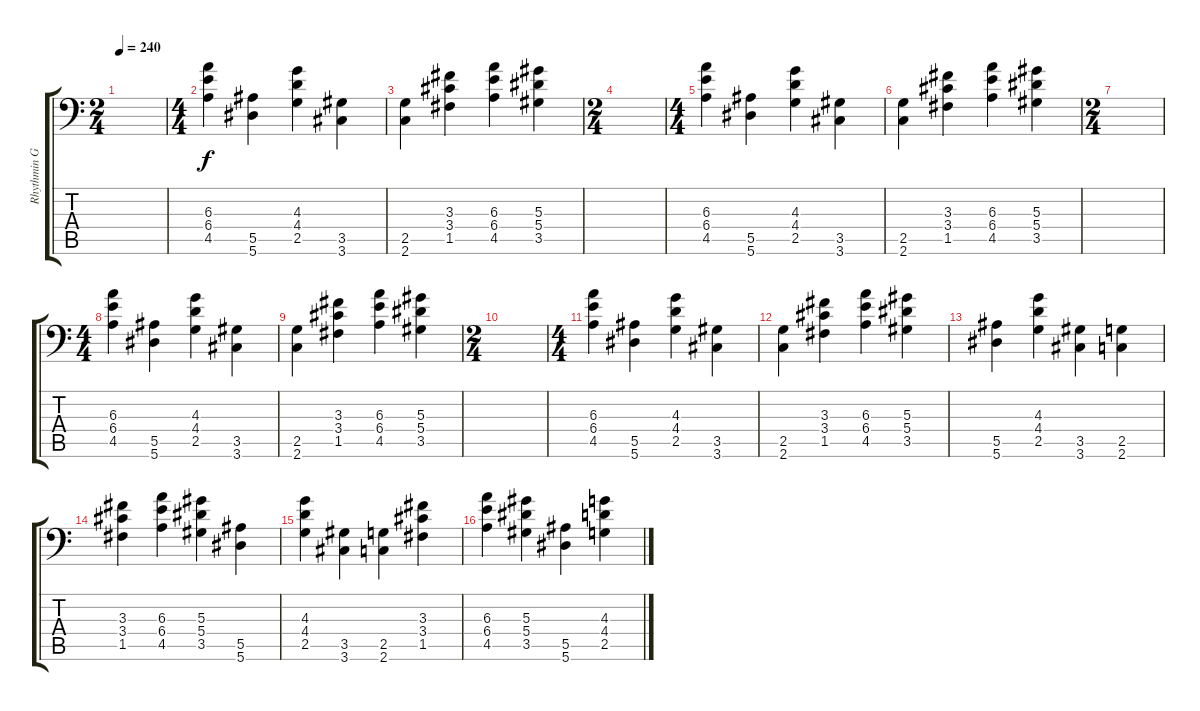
\track ("Rhythmin Guitar #2" "Rhythmin G") {instrument distortionguitar}
\staff {score tabs}
\tuning (C4 G3 Eb3 Bb2 F2 Bb1) {hide}
\ts (2 4)
\tempo 240
\clef f4
\ks c
|
\ts (4 4)
(6.3 6.4 4.5).4 (5.5 5.6).4 (4.3 4.4 2.5).4 (3.5 3.6).4 |
(2.5 2.6).4 (3.3 3.4 1.5).4 (6.3 6.4 4.5).4 (5.3 5.4 3.5).4 |
\ts (2 4)
|
\ts (4 4)
(6.3 6.4 4.5).4 (5.5 5.6).4 (4.3 4.4 2.5).4 (3.5 3.6).4 |
(2.5 2.6).4 (3.3 3.4 1.5).4 (6.3 6.4 4.5).4 (5.3 5.4 3.5).4 |
\ts (2 4)
|
\ts (4 4)
(6.3 6.4 4.5).4 (5.5 5.6).4 (4.3 4.4 2.5).4 (3.5 3.6).4 |
(2.5 2.6).4 (3.3 3.4 1.5).4 (6.3 6.4 4.5).4 (5.3 5.4 3.5).4 |
\ts (2 4)
|
\ts (4 4)
(6.3 6.4 4.5).4 (5.5 5.6).4 (4.3 4.4 2.5).4 (3.5 3.6).4 |
(2.5 2.6).4 (3.3 3.4 1.5).4 (6.3 6.4 4.5).4 (5.3 5.4 3.5).4 |
(5.5 5.6).4 (4.3 4.4 2.5).4 (3.5 3.6).4 (2.5 2.6).4 |
(3.3 3.4 1.5).4 (6.3 6.4 4.5).4 (5.3 5.4 3.5).4 (5.5 5.6).4 |
(4.3 4.4 2.5).4 (3.5 3.6).4 (2.5 2.6).4 (3.3 3.4 1.5).4 |
(6.3 6.4 4.5).4 (5.3 5.4 3.5).4 (5.5 5.6).4 (4.3 4.4 2.5).4
